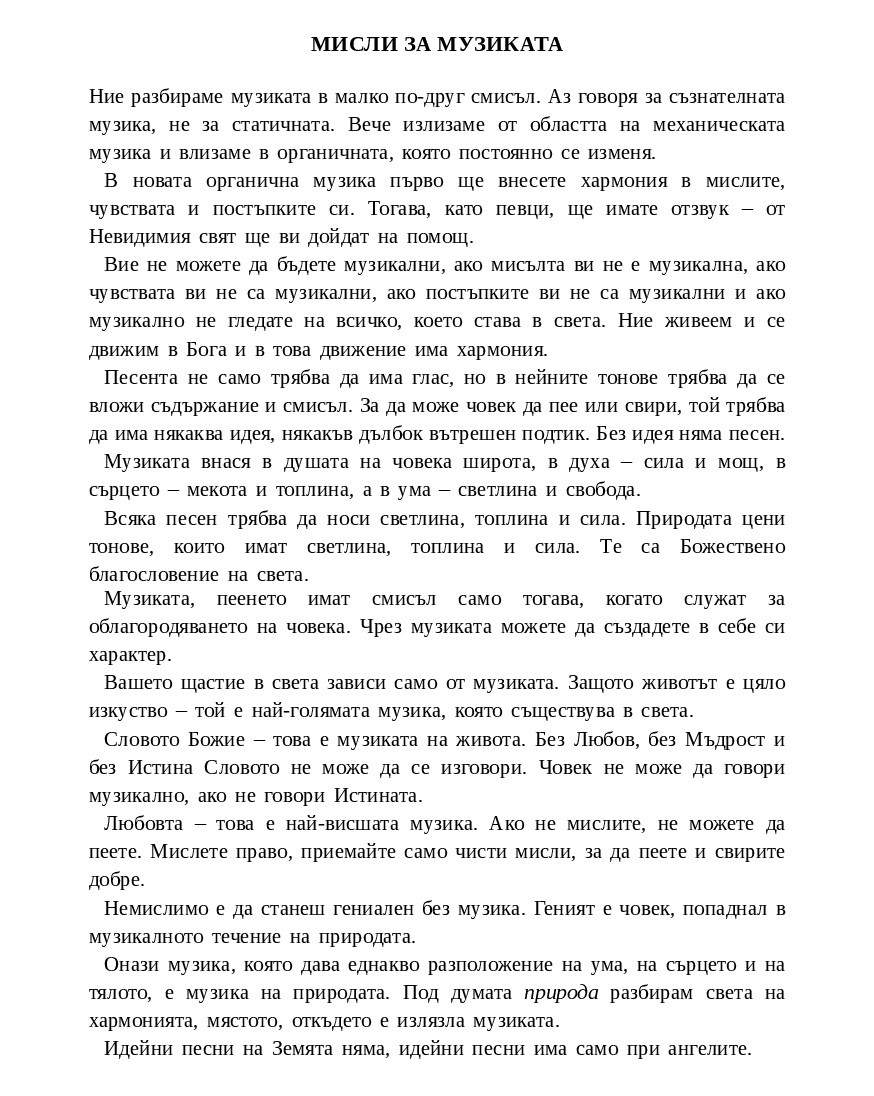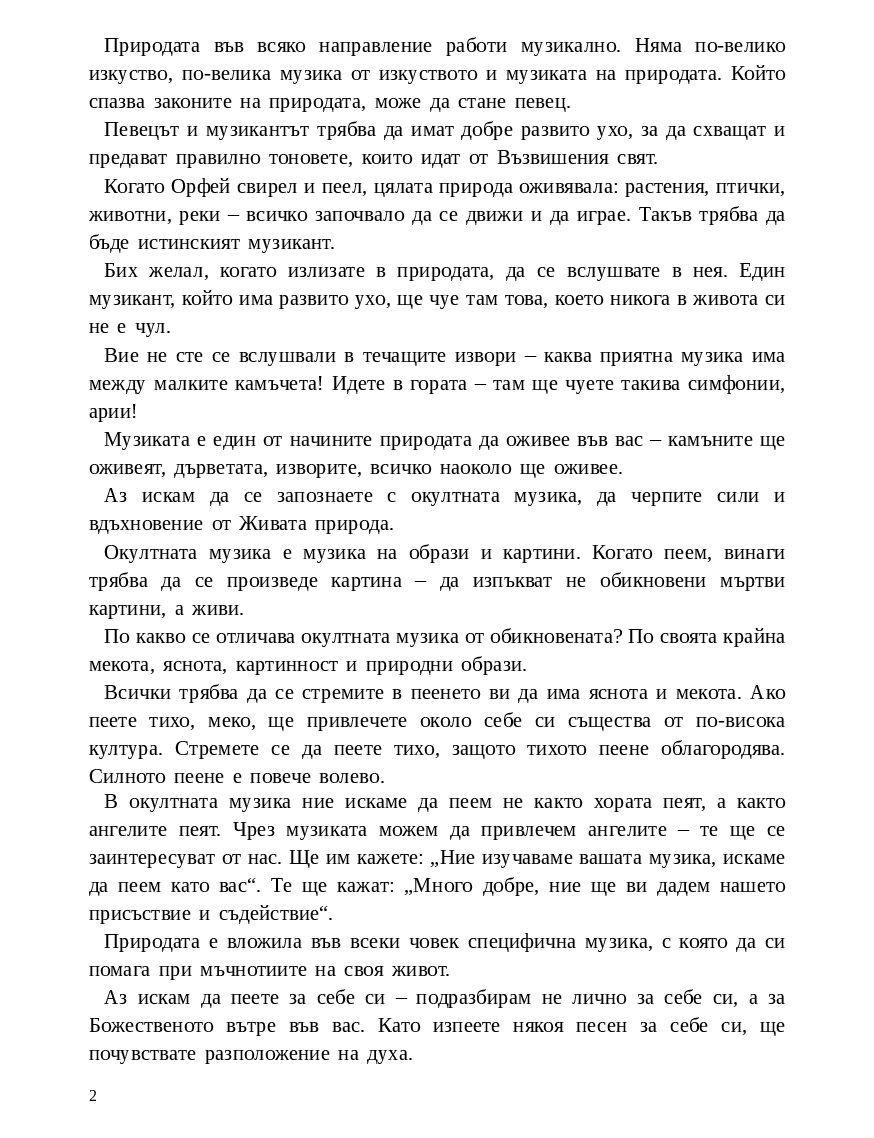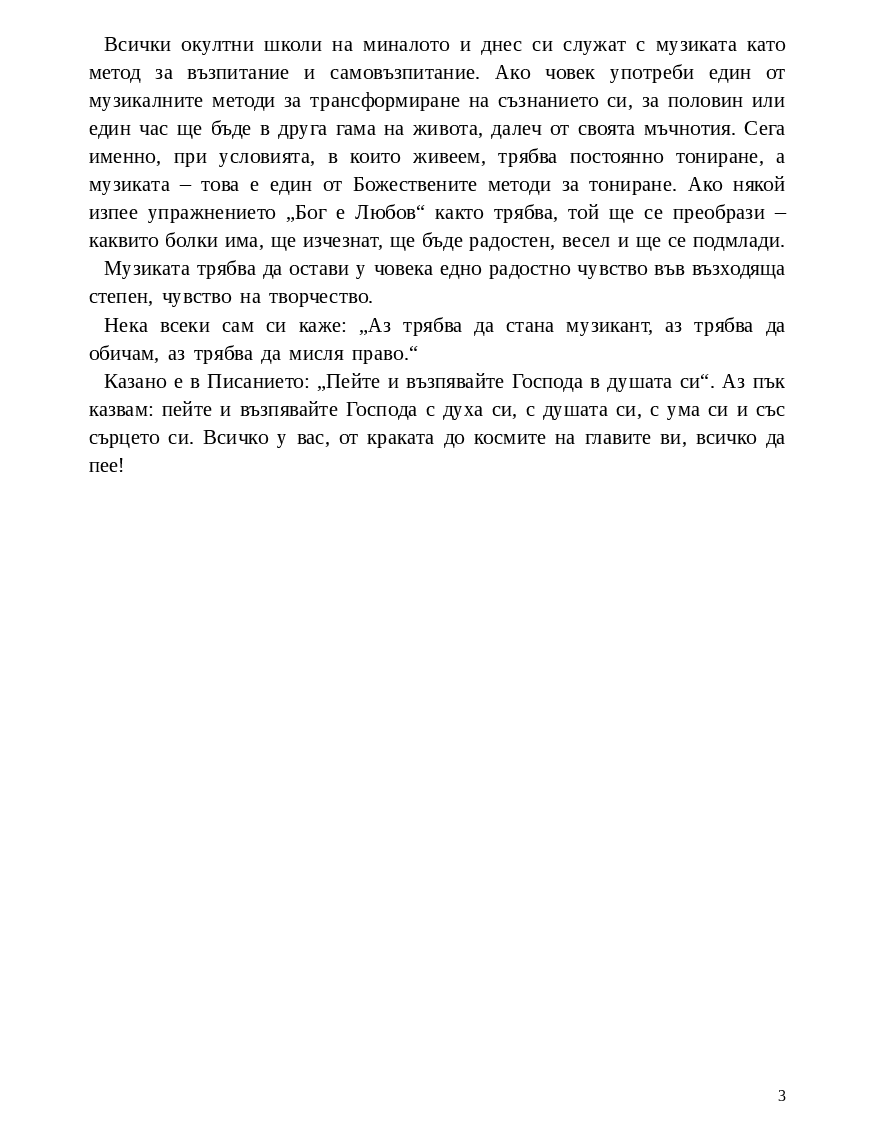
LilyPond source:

\version "2.24.3"

% include paper part and global functions
\include "include/globals.ily"

\bookpart {
  \paper {
    print-all-headers = ##f
    print-page-number = ##t
    print-first-page-number = ##f

    % put page numbers on the bottom
    oddHeaderMarkup = \markup ""
    evenHeaderMarkup = \markup ""
    oddFooterMarkup = \markup
    \fill-line {
      ""
      \if \should-print-page-number \fromproperty #'page:page-number-string
    }
    evenFooterMarkup = \markup
    \fill-line {
      \if \should-print-page-number \fromproperty #'page:page-number-string
      ""
    }

    left-margin = 1.5\cm
    right-margin = 1.5\cm
    top-margin = 1.6\cm
    bottom-margin = 1.2\cm
    ragged-bottom = ##t % do not spread the staves to fill the whole vertical space


  }

  \tocItem \markup "Мисли за музиката"
  \markup \fontsize  #+3.0 { \fill-line \bold {"МИСЛИ ЗА МУЗИКАТА"} }

  \markup \fontsize #+2.5 {
    \vspace #1.5 \override #'(baseline-skip . 2.7)
    \justify {

      Ние разбираме музиката в малко по-друг смисъл. Аз говоря за съзнателната музика, не за статичната. Вече излизаме от областта на механическата музика и влизаме в органичната, която постоянно се изменя.

    }
  }
  \markup \fontsize #+2.5 {
    \vspace #0.6  \override #'(baseline-skip . 2.7)
    \justify {
      \hspace #1.5
      В новата органична музика първо ще внесете хармония в мислите, чувствата и постъпките си. Тогава, като певци, ще имате отзвук – от Невидимия свят ще ви дойдат на помощ.

    }
  }

  \markup \fontsize #+2.5 {
    \vspace #0.6  \override #'(baseline-skip . 2.7)
    \justify {
      \hspace #1.5
      Вие не можете да бъдете музикални, ако мисълта ви не е музикална, ако чувствата ви не са музикални, ако постъпките ви не са музикални и ако музикално не гледате на всичко, което става в света. Ние живеем и се движим в Бога и в това движение има хармония.
    }
  }
  \markup \fontsize #+2.5 {
    \vspace #0.6  \override #'(baseline-skip . 2.7)
    \justify {
      \hspace #1.5

      Песента не само трябва да има глас, но в нейните тонове трябва да се вложи съдържание и смисъл. За да може човек да пее или свири, той трябва да има някаква идея, някакъв дълбок вътрешен подтик. Без идея няма песен.
    }
  }
  \markup \fontsize #+2.5 {
    \vspace #0.6  \override #'(baseline-skip . 2.7)
    \justify {
      \hspace #1.5

      Музиката внася в душата на човека широта, в духа – сила и мощ, в сърцето – мекота и топлина, а в ума – светлина и свобода.
    }
  }

  \markup \fontsize #+2.5 {
    \vspace #0.6  \override #'(baseline-skip . 2.7)
    \justify {
      \hspace #1.5
      Всяка песен трябва да носи светлина, топлина и сила. Природата цени тонове, които имат светлина, топлина и сила. Те са Божествено благословение на света.
    }
  }

  \markup \fontsize #+2.5 {
    \vspace #0.6  \override #'(baseline-skip . 2.7)
    \justify {
      \hspace #1.5

      Музиката, пеенето имат смисъл само тогава, когато служат за облагородяването на човека. Чрез музиката можете да създадете в себе си характер.
    }
  }
  \markup \fontsize #+2.5 {
    \vspace #0.6  \override #'(baseline-skip . 2.7)
    \justify {
      \hspace #1.5
      Вашето щастие в света зависи само от музиката. Защото животът е цяло изкуство – той е най-голямата музика, която съществува в света.
    }
  }

  \markup \fontsize #+2.5 {
    \vspace #0.6  \override #'(baseline-skip . 2.7)
    \justify {
      \hspace #1.5

      Словото Божие – това е музиката на живота. Без Любов, без Мъдрост и без Истина Словото не може да се изговори. Човек не може да говори музикално, ако не говори Истината.
    }
  }

  \markup \fontsize #+2.5 {
    \vspace #0.6  \override #'(baseline-skip . 2.7)
    \justify {
      \hspace #1.5
      Любовта – това е най-висшата музика. Ако не мислите, не можете да пеете. Мислете право, приемайте само чисти мисли, за да пеете и свирите добре.
    }
  }

  \markup \fontsize #+2.5 {
    \vspace #0.6  \override #'(baseline-skip . 2.7)
    \justify {
      \hspace #1.5

      Немислимо е да станеш гениален без музика. Геният е човек, попаднал в музикалното течение на природата.


    }
  }


  \markup \fontsize #+2.5 {
    \vspace #0.6  \override #'(baseline-skip . 2.7)
    \justify {
      \hspace #1.5

      Онази музика, която дава еднакво разположение на ума, на сърцето и на тялото, е музика на природата. Под думата \italic"природа" разбирам света на хармонията, мястото, откъдето е излязла музиката.

    }
  }

  \markup \fontsize #+2.5 {
    \vspace #0.6  \override #'(baseline-skip . 2.7)
    \justify {
      \hspace #1.5

      Идейни песни на Земята няма, идейни песни има само при ангелите.

    }
  }

  \markup \fontsize #+2.5 {
    \override #'(baseline-skip . 2.7)
    \justify {
      \hspace #1.5
      Природата във всяко направление работи музикално. Няма по-велико изкуство, по-велика музика от изкуството и музиката на природата. Който спазва законите на природата, може да стане певец.
    }
  }
  \markup \fontsize #+2.5 {
    \vspace #0.6  \override #'(baseline-skip . 2.7)
    \justify {
      \hspace #1.5

      Певецът и музикантът трябва да имат добре развито ухо, за да схващат и предават правилно тоновете, които идат от Възвишения свят.

    }
  }
  \markup \fontsize #+2.5 {
    \vspace #0.6  \override #'(baseline-skip . 2.7)
    \justify {
      \hspace #1.5
      Когато Орфей свирел и пеел, цялата природа оживявала: растения, птички, животни, реки – всичко започвало да се движи и да играе. Такъв трябва да бъде истинският музикант.

    }
  }
  \markup \fontsize #+2.5 {
    \vspace #0.6  \override #'(baseline-skip . 2.7)
    \justify {
      \hspace #1.5
      Бих желал, когато излизате в природата, да се вслушвате в нея. Един музикант, който има развито ухо, ще чуе там това, което никога в живота си не е чул.

    }
  }
  \markup \fontsize #+2.5 {
    \vspace #0.6  \override #'(baseline-skip . 2.7)
    \justify {
      \hspace #1.5
      Вие не сте се вслушвали в течащите извори – каква приятна музика има между малките камъчета! Идете в гората – там ще чуете такива симфонии, арии!

    }
  }
  \markup \fontsize #+2.5 {
    \vspace #0.6  \override #'(baseline-skip . 2.7)
    \justify {
      \hspace #1.5
      Музиката е един от начините природата да оживее във вас – камъните ще оживеят, дърветата, изворите, всичко наоколо ще оживее.

    }
  }
  \markup \fontsize #+2.5 {
    \vspace #0.6  \override #'(baseline-skip . 2.7)
    \justify {
      \hspace #1.5

      Аз искам да се запознаете с окултната музика, да черпите сили и вдъхновение от Живата природа.

    }
  }


  \markup \fontsize #+2.5 {
    \vspace #0.6  \override #'(baseline-skip . 2.7)
    \justify {
      \hspace #1.5
      Окултната музика е музика на образи и картини. Когато пеем, винаги трябва да се произведе картина – да изпъкват не обикновени мъртви картини, а живи.

    }
  }

  \markup \fontsize #+2.5 {
    \vspace #0.6  \override #'(baseline-skip . 2.7)
    \justify {
      \hspace #1.5
      По какво се отличава окултната музика от обикновената? По своята крайна мекота, яснота, картинност и природни образи.

    }
  }


  \markup \fontsize #+2.5 {
    \vspace #0.6  \override #'(baseline-skip . 2.7)
    \justify {
      \hspace #1.5

      Всички трябва да се стремите в пеенето ви да има яснота и мекота. Ако пеете тихо, меко, ще привлечете около себе си същества от по-висока култура. Стремете се да пеете тихо, защото тихото пеене облагородява. Силното пеене е повече волево.

    }
  }



  \markup \fontsize #+2.5 {
    \vspace #0.6  \override #'(baseline-skip . 2.7)
    \justify {
      \hspace #1.5
      В окултната музика ние искаме да пеем не както хората пеят, а както ангелите пеят. Чрез музиката можем да привлечем ангелите – те ще се заинтересуват от нас. Ще им кажете: „Ние изучаваме вашата музика, искаме да пеем като вас“. Те ще кажат: „Много добре, ние ще ви дадем нашето присъствие и съдействие“.

    }
  }



  \markup \fontsize #+2.5 {
    \vspace #0.6  \override #'(baseline-skip . 2.7)
    \justify {
      \hspace #1.5

      Природата е вложила във всеки човек специфична музика, с която да си помага при мъчнотиите на своя живот.
    }
  }


  \markup \fontsize #+2.5 {
    \vspace #0.6  \override #'(baseline-skip . 2.7)
    \justify {
      \hspace #1.5
      Аз искам да пеете за себе си – подразбирам не лично за себе си, а за Божественото вътре във вас. Като изпеете някоя песен за себе си, ще почувствате разположение на духа.


    }
  }
  \markup \fontsize #+2.5 {
    \override #'(baseline-skip . 2.7)
    \justify {
      \hspace #1.5
      Всички окултни школи на миналото и днес си служат с музиката като метод за възпитание и самовъзпитание. Ако човек употреби един от музикалните методи за трансформиране на съзнанието си, за половин или един час ще бъде в друга гама на живота, далеч от своята мъчнотия. Сега именно, при условията, в които живеем, трябва постоянно тониране, а музиката – това е един от Божествените методи за тониране. Ако някой изпее упражнението „Бог е Любов“ както трябва, той ще се преобрази – каквито болки има, ще изчезнат, ще бъде радостен, весел и ще се подмлади.

    }
  }


  \markup \fontsize #+2.5 {
    \vspace #0.6  \override #'(baseline-skip . 2.7)
    \justify {
      \hspace #1.5

      Музиката трябва да остави у човека едно радостно чувство във възходяща степен, чувство на творчество.

    }
  }


  \markup \fontsize #+2.5 {
    \vspace #0.6  \override #'(baseline-skip . 2.7)
    \justify {
      \hspace #1.5
      Нека всеки сам си каже: „Аз трябва да стана музикант, аз трябва да обичам, аз трябва да мисля право.“

    }
  }


  \markup \fontsize #+2.5 {
    \vspace #0.6  \override #'(baseline-skip . 2.7)
    \justify {
      \hspace #1.5

      Казано е в Писанието: „Пейте и възпявайте Господа в душата си“. Аз пък казвам: пейте и възпявайте Господа с духа си, с душата си, с ума си и със сърцето си. Всичко у вас, от краката до космите на главите ви, всичко да пее!

    }
  }






} % bookpart



% Più mosso
% „Weiße Bruderschaft“
